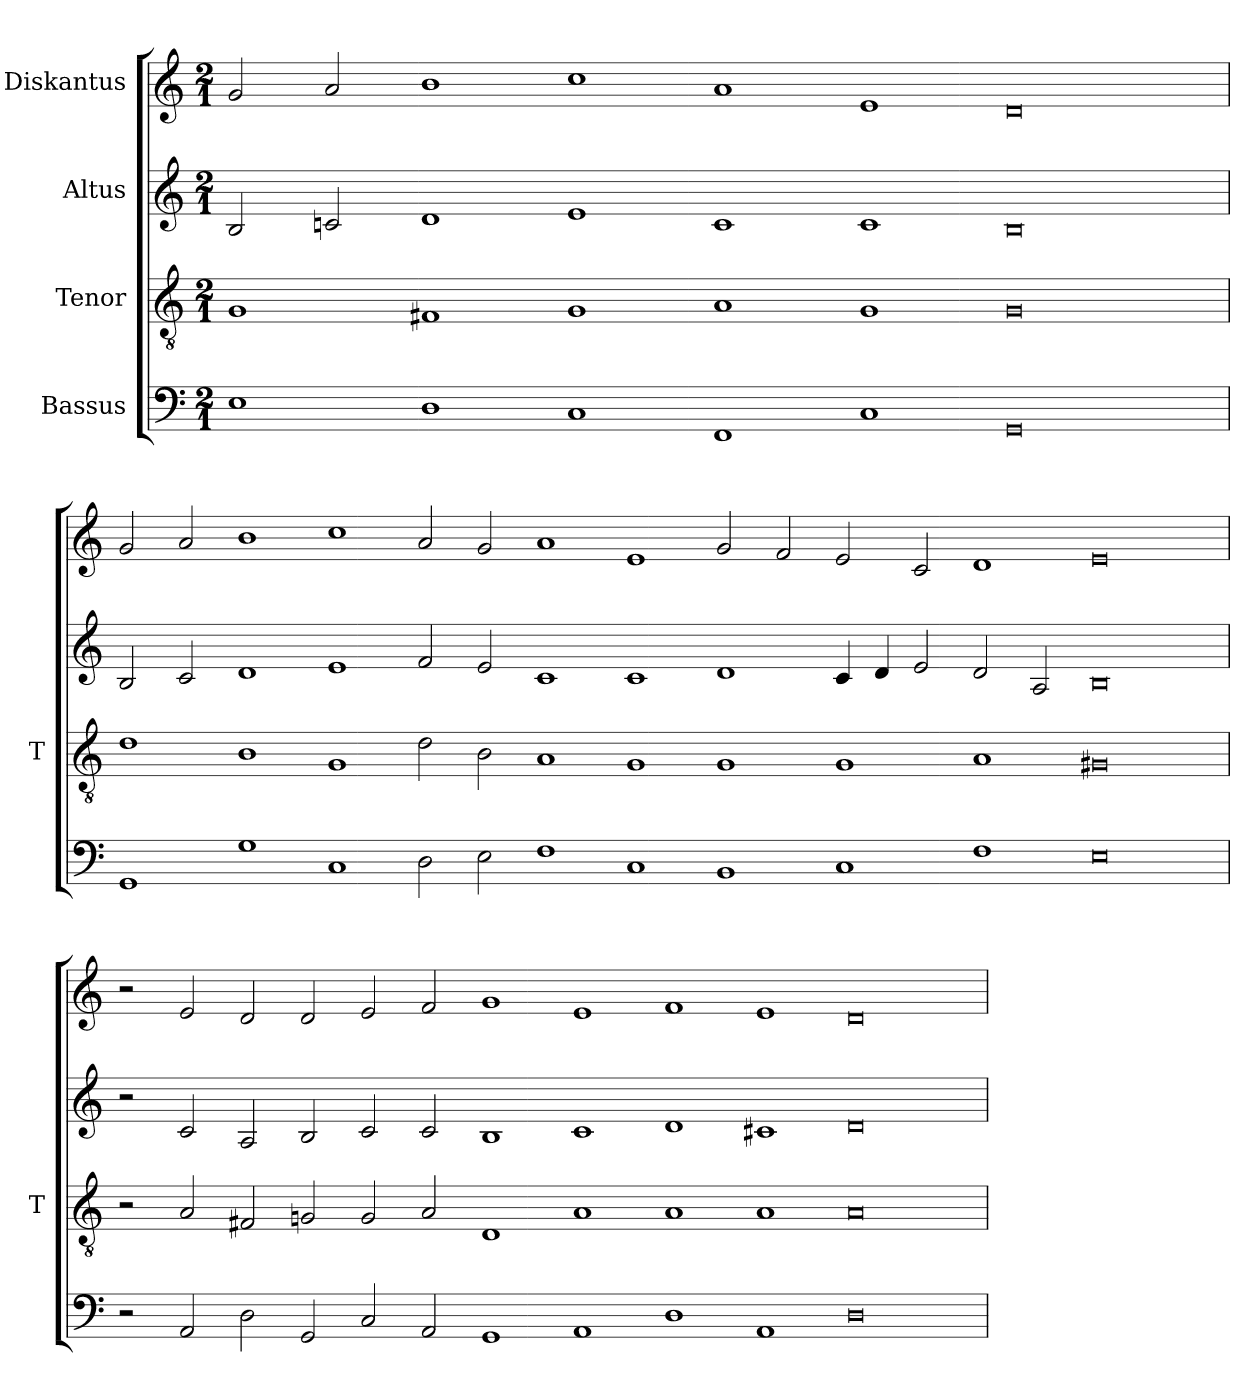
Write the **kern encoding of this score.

**kern	**kern	**kern	**kern
*part4	*part3	*part2	*part1
*staff4	*staff3	*staff2	*staff1
*I"Bassus	*I"Tenor	*I"Altus	*I"Diskantus
*	*I'T	*	*
*clefF4	*clefGv2	*clefG2	*clefG2
*k[]	*k[]	*k[]	*k[]
*M2/1	*M2/1	*M2/1	*M2/1
=	=	=	=
1E	1G	2B	2g
.	.	2cn	2a
1D	1F#X	1d	1b
1C	1G	1e	1cc
1FF	1A	1c	1a
1C	1G	1c	1e
0GG	0G	0B	0d
=	=	=	=
1GG	1d	2B	2g
.	.	2c	2a
1G	1B	1d	1b
1C	1G	1e	1cc
2D	2d	2f	2a
2E	2B	2e	2g
1F	1A	1c	1a
1C	1G	1c	1e
1BB	1G	1d	2g
.	.	.	2f
1C	1G	4c	2e
.	.	4d	.
.	.	2e	2c
1F	1A	2d	1d
.	.	2A	.
0E	0G#X	0B	0e
=	=	=	=
2r	2r	2r	2r
2AA	2A	2c	2e
2D	2F#X	2A	2d
2GG	2Gn	2B	2d
2C	2G	2c	2e
2AA	2A	2c	2f
1GG	1D	1B	1g
1AA	1A	1c	1e
1D	1A	1d	1f
1AA	1A	1c#X	1e
0D	0A	0d	0d
=	=	=	=
*-	*-	*-	*-
